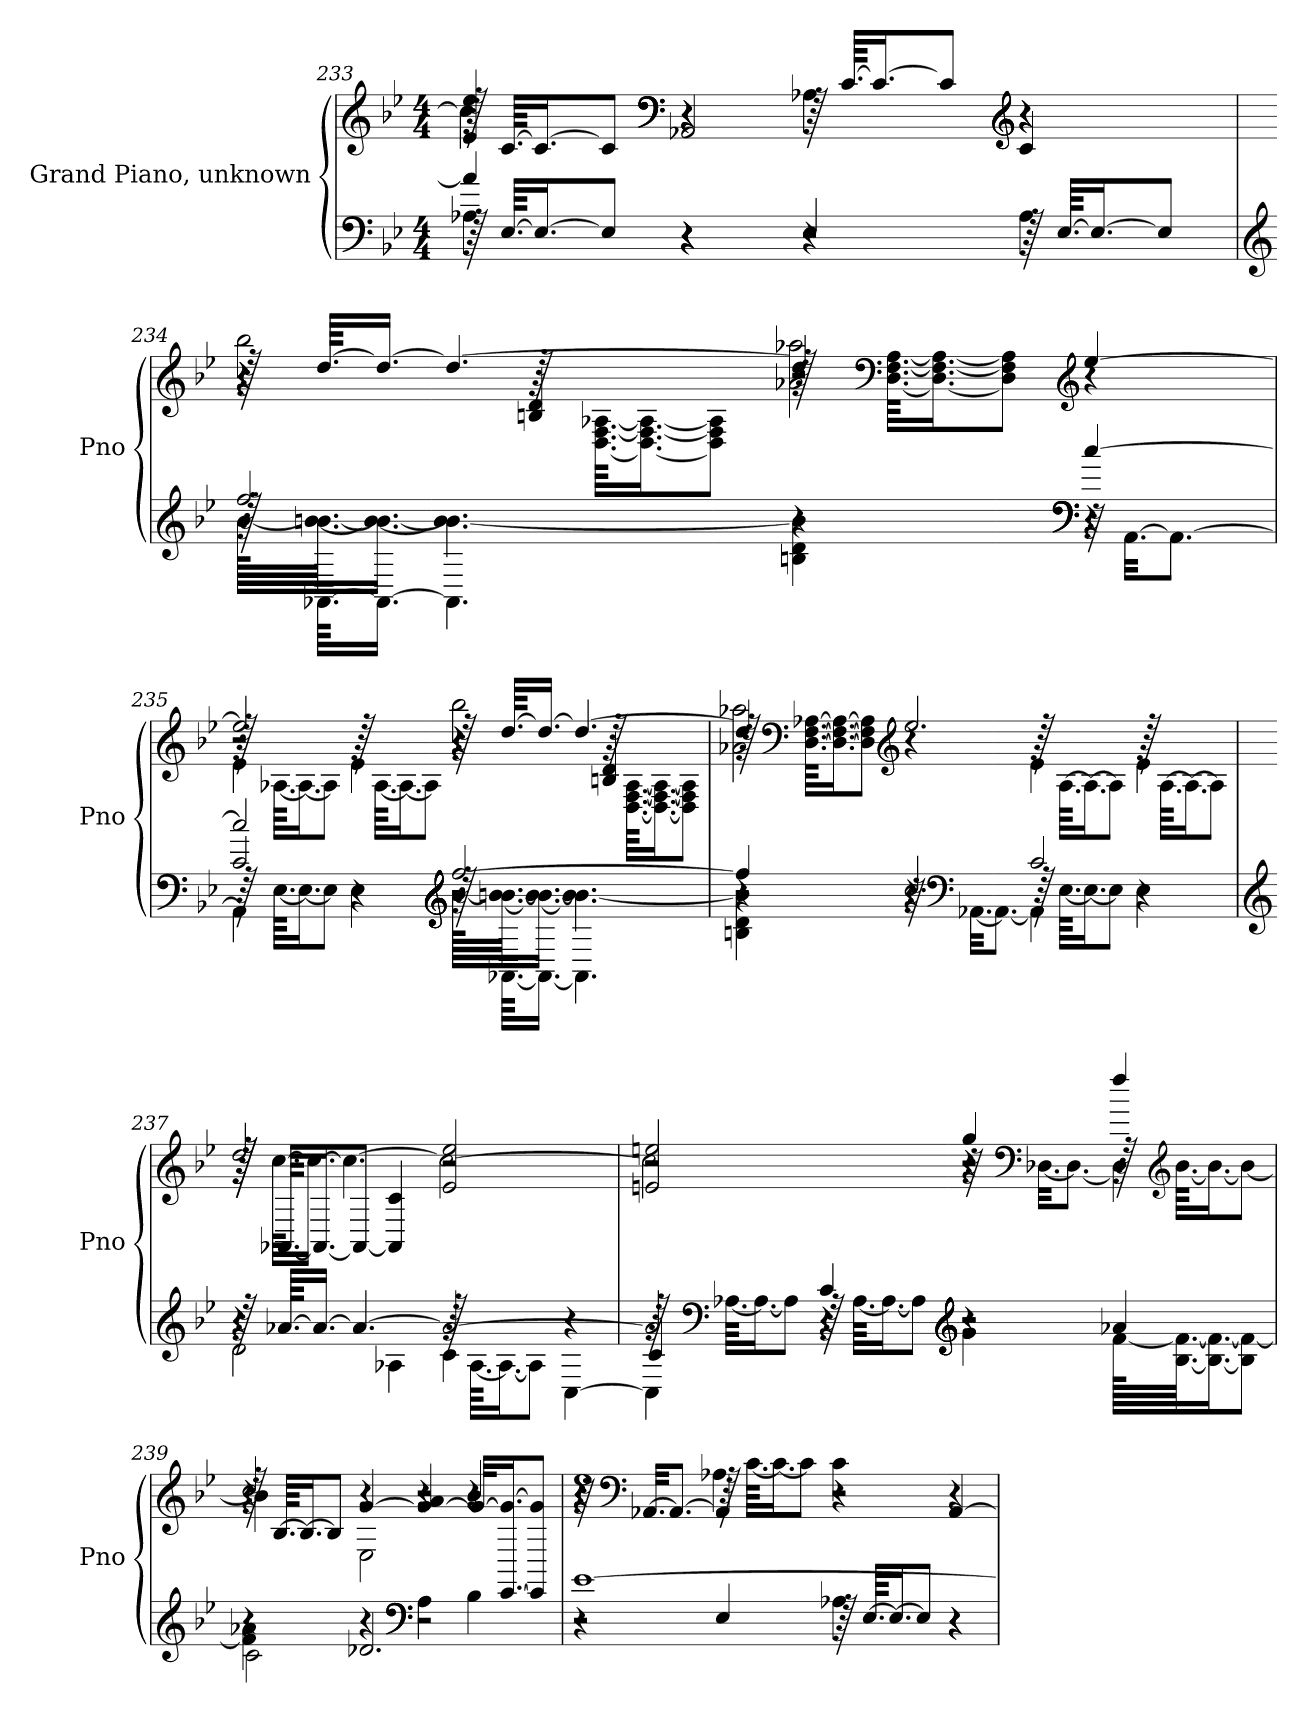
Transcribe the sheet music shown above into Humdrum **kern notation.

**kern	**kern
*part1	*part1
*staff2	*staff1
*I"Grand Piano, unknown	*
*I'Pno	*
!!LO:LB:g=z
*clefF4	*clefG2
*k[b-e-]	*k[b-e-]
*M4/4	*M4/4
=233	=233
*^	*^
*	*^	*	*^
4a-/]	4A-X\	128r	4e-/ 4ee-/	4cc\]	128r
.	.	[64.E-/KKLL	.	.	[64.c/KKLL
.	.	16.E-/J_	.	.	16.c/J_
.	.	8E-/J]	.	.	8c/J]
*	*	*	*clefF4	*	*
4r	4r	4r	2AA-X/	4r	4r
2r	4r	4E-/	.	4A-X\	128r
.	.	.	.	.	[64.c/KKLL
.	.	.	.	.	16.c/J_
.	.	.	.	.	8c/J]
*	*	*	*clefG2	*	*
.	4A-\	128r	4r	4r	4c/
.	.	[64.E-/KKLL	.	.	.
.	.	16.E-/J_	.	.	.
.	.	8E-/J]	.	.	.
*	*	*	*v	*v	*v
!!LO:LB:g=z
=234	=234	=234	=234
*clefG2	*	*	*
*	*	*	*^
*	*	*	*	*^
*	*	*	*	*	*^
2.ff/	[128b-\KLLLL	128r	128r	2bb-\	4r	4r
.	64.b-\_ [64.bn\JJ	[64.AA-X\KKLL	[64.dd/KKLL	.	.	.
.	16.b-\_ 16.b\_JJ	16.AA-\JJ_	16.dd/JJ_	.	.	.
.	4.b-\] 4.b\_	4.AA-\]	4.dd/_	.	.	.
.	.	.	.	.	4Bn/ 4d/	128r
.	.	.	.	.	.	[64.D\ [64.F\ [64.A-X\KKLL
.	.	.	.	.	.	16.D\_ 16.F\_ 16.A-\_J
.	.	.	.	.	.	8D\] 8F\] 8A-\]J
.	4Bn\ 4d\ 4b\]	4r	4dd/]	2a-X\ 2aa-X\	2r	128r
*	*	*	*clefF4	*	*	*
.	.	.	.	.	.	[64.D\ [64.F\ [64.A-\KKLL
.	.	.	.	.	.	16.D\_ 16.F\_ 16.A-\_J
.	.	.	.	.	.	8D\] 8F\] 8A-\]J
*clefF4	*	*	*clefG2	*	*	*
[4cc/	4r	64r	[4ee-/	.	.	4r
.	.	[32.AA-\KKL	.	.	.	.
.	.	8.AA-\J_	.	.	.	.
!!LO:LB:g=z	!!	!!	!!
=235	=235	=235	=235	=235	=235	=235
*	*	*^	*	*	*	*
2cc/]	128r	2c/	4AA-\]	2ee-/]	4e-\	2r	128r
.	[64.E-\KKLL	.	.	.	.	.	[64.A-X\KKLL
.	16.E-\J_	.	.	.	.	.	16.A-\J_
.	8E-\J]	.	.	.	.	.	8A-\J]
.	4E-\	.	4r	.	4e-\	.	128r
.	.	.	.	.	.	.	[64.A-\KKLL
.	.	.	.	.	.	.	16.A-\J_
.	.	.	.	.	.	.	8A-\J]
*clefG2	*	*	*	*	*	*	*
[2ff/	[128b-\KLLLL	2r	128r	128r	2bb-\	4r	4r
.	64.b-\_ [64.bn\JJ	.	[64.AA-X\KKLL	[64.dd/KKLL	.	.	.
.	16.b-\_ 16.b\_JJ	.	16.AA-\JJ_	16.dd/JJ_	.	.	.
.	4.b-\] 4.b\_	.	4.AA-\]	4.dd/_	.	.	.
.	.	.	.	.	.	4Bn/ 4d/	128r
.	.	.	.	.	.	.	[64.D\ [64.F\ [64.A-\KKLL
.	.	.	.	.	.	.	16.D\_ 16.F\_ 16.A-\_J
.	.	.	.	.	.	.	8D\] 8F\] 8A-\]J
*	*	*	*	*	*	*v	*v
!!LO:PB:g=z
=236	=236	=236	=236	=236	=236	=236
4ff/]	4Bn\ 4d\ 4b\]	2r	4r	4dd/]	2a-X\ 2aa-X\	128r
*	*	*	*	*clefF4	*	*
.	.	.	.	.	.	[64.D\ [64.F\ [64.A-X\KKLL
.	.	.	.	.	.	16.D\_ 16.F\_ 16.A-\_J
.	.	.	.	.	.	8D\] 8F\] 8A-\]J
*	*	*	*	*clefG2	*	*
2.cc/	4r	.	64r	2.ee-/	.	4r
*clefF4	*	*	*	*	*	*
.	.	.	[32.AA-X\KKL	.	.	.
.	.	.	8.AA-\J_	.	.	.
.	128r	2c/	4AA-\]	.	4e-\	128r
.	[64.E-\KKLL	.	.	.	.	[64.A-\KKLL
.	16.E-\J_	.	.	.	.	16.A-\J_
.	8E-\J]	.	.	.	.	8A-\J]
.	4E-\	.	4r	.	4e-\	128r
.	.	.	.	.	.	[64.A-\KKLL
.	.	.	.	.	.	16.A-\J_
.	.	.	.	.	.	8A-\J]
*v	*v	*v	*v	*	*	*
!!LO:LB:g=z	!!	!!
=237	=237	=237	=237
*clefG2	*	*	*
*^	*	*	*
*	*^	*	*	*
128r	4r	2d\	2dd/	128r	128r
[64.a-X/KKLL	.	.	.	[64.AA-X/KKLL	[64.cc\KKLL
16.a-/JJ_	.	.	.	16.AA-/J_	16.cc\JJ_
4.a-/_	.	.	.	8AA-/J_	4.cc\_
.	4A-X\	.	.	4AA-/] 4c/	.
2a-/_	128r	4c\	2r	2e-/ 2ee-/	2cc\_
.	[64.A-\KKLL	.	.	.	.
.	16.A-\J_	.	.	.	.
.	8A-\J]	.	.	.	.
.	4r	[4C\	.	.	.
!!LO:LB:g=z
=238	=238	=238	=238	=238	=238
*	*	*^	*	*	*^
2a-/]	128r	4c/	4C\]	2r	2r	2en/ 2een/	2cc\]
*clefF4	*	*	*	*	*	*	*
.	[64.A-X\KKLL	.	.	.	.	.	.
.	16.A-\J_	.	.	.	.	.	.
.	8A-\J]	.	.	.	.	.	.
.	128r	4c/	4r	.	.	.	.
.	[64.A-\KKLL	.	.	.	.	.	.
.	16.A-\J_	.	.	.	.	.	.
.	8A-\J]	.	.	.	.	.	.
*clefG2	*	*	*	*	*	*	*
4r	4g\	2r	2r	4gg/	4r	2r	64r
*	*	*	*	*clefF4	*	*	*
.	.	.	.	.	.	.	[32.D-X\KKL
.	.	.	.	.	.	.	8.D-\J_
4a-X/	[128f\KLLLL	.	.	4ff/	128r	.	4D-\]
*	*	*	*	*clefG2	*	*	*
.	[64.B-\ 64.f\_JJ	.	.	.	[64.b-\KKLL	.	.
.	16.B-\_ 16.f\_J	.	.	.	16.b-\J_	.	.
.	8B-\] 8f\_J	.	.	.	8b-\J_	.	.
*	*	*v	*v	*	*	*	*
!!LO:LB:g=z	!!	!!	!!
=239	=239	=239	=239	=239	=239	=239
4r	4f\] 4a-X\	2c\	2cc/	4b-\]	128r	4r
.	.	.	.	.	[64.B-/KKLL	.
.	.	.	.	.	16.B-/J_	.
.	.	.	.	.	8B-/J]	.
2.d-X/	4r	.	.	4r	[4g/	2E-\
*clefF4	*	*	*	*	*	*
.	4A\	2r	4r	2r	4g/_ 4a/	.
.	4B-\	.	4b-/	.	32g/KLL_	4r
.	.	.	.	.	[16.EE-/ 16.g/_J	.
.	.	.	.	.	8EE-/] 8g/]J	.
=240	=240	=240	=240	=240	=240	=240
[1e-	2r	4r	1ee-	4r	64r	4r
*	*	*	*clefF4	*	*	*
.	.	.	.	.	[32.AA-X/KKL	.
.	.	.	.	.	8.AA-/J_	.
.	.	4E-/	.	128r	4AA-/]	4A-X\
.	.	.	.	[64.c\KKLL	.	.
.	.	.	.	16.c\J_	.	.
.	.	.	.	8c\J]	.	.
.	4A-X\	128r	.	4c\	4r	2r
.	.	[64.E-/KKLL	.	.	.	.
.	.	16.E-/J_	.	.	.	.
.	.	8E-/J]	.	.	.	.
.	4r	4r	.	4r	[4AA-/	.
*v	*v	*v	*	*	*	*
*	*v	*v	*v	*v
=	=
*-	*-
